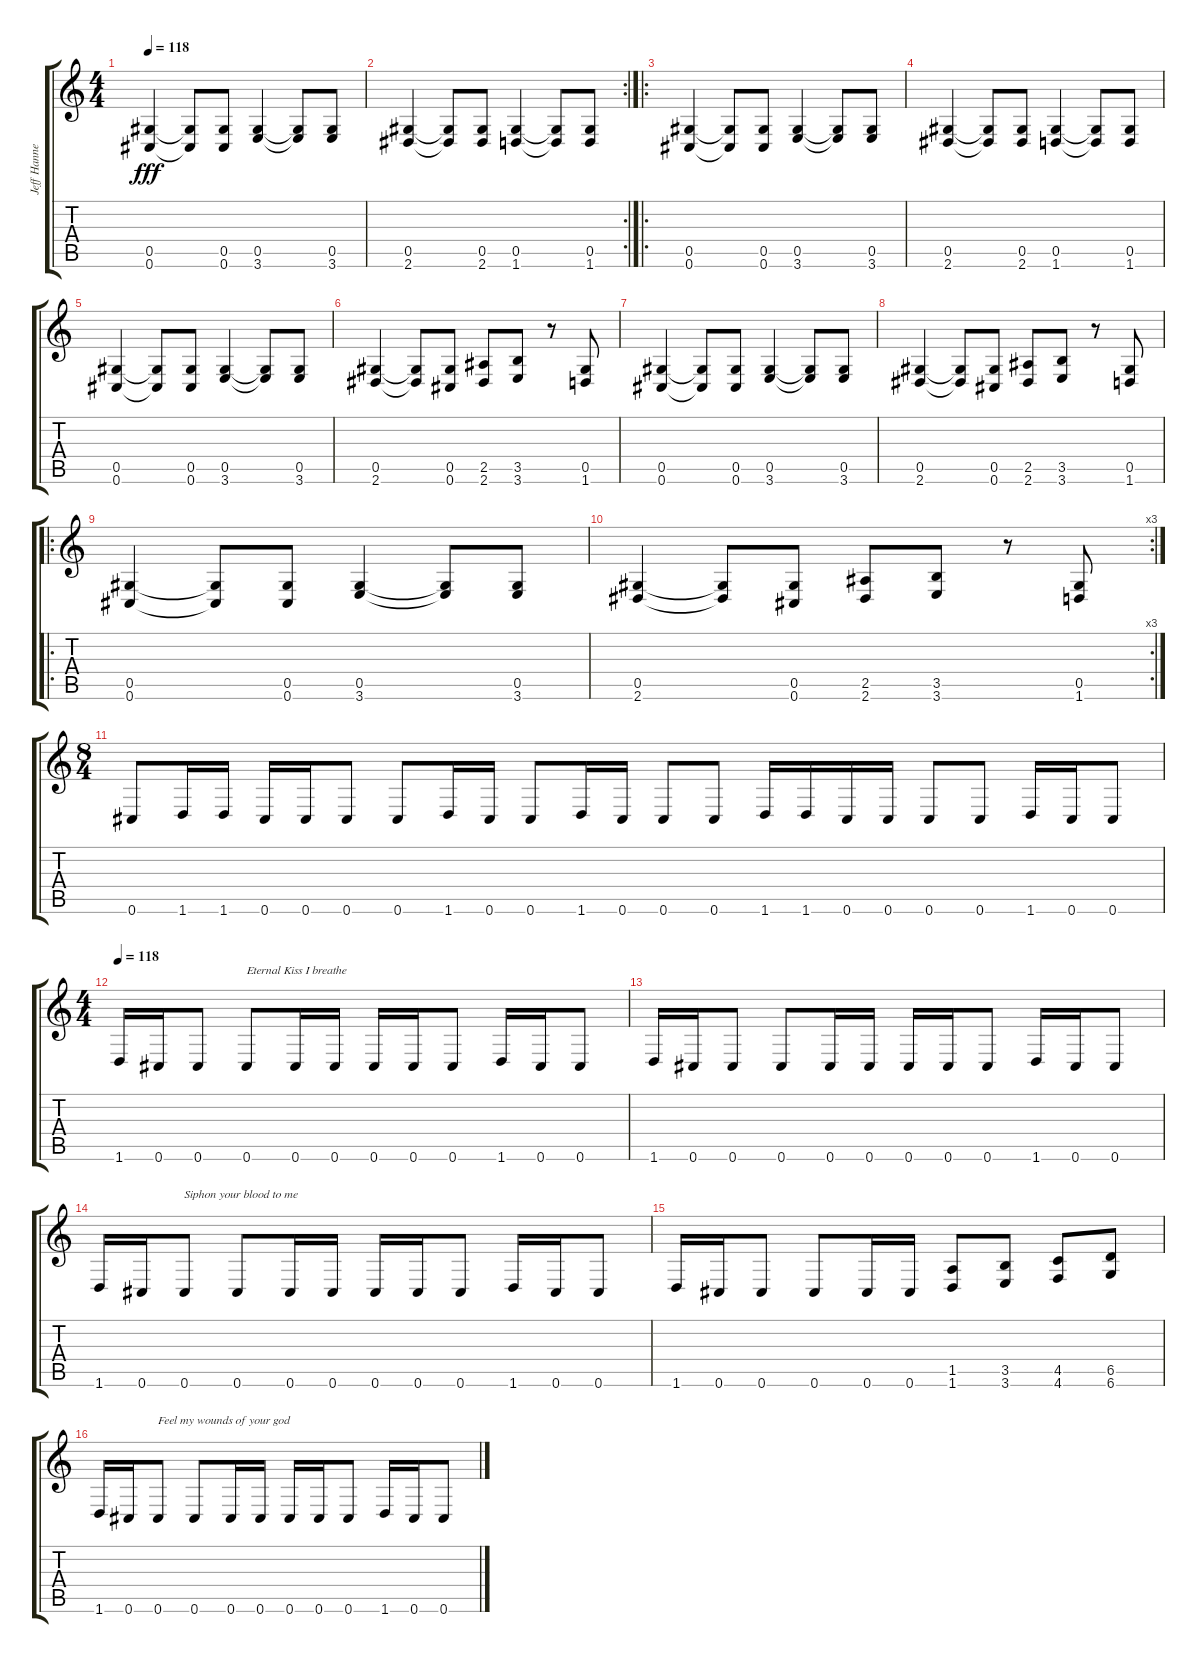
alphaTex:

\track ("Jeff Hanneman" "Jeff Hanne") {instrument distortionguitar}
\staff {score tabs}
\tuning (Eb4 Bb3 Gb3 Db3 Ab2 Db2) {hide}
\ts (4 4)
\tempo 118
\clef g2
\ks c
(0.5 0.6).4{dy fff instrument distortionguitar} (0.5{t} 0.6{t}).8 (0.5 0.6).8 (0.5 3.6).4 (0.5{t} 3.6{t}).8 (0.5 3.6).8 |
\rc 2
(0.5 2.6).4 (0.5{t} 2.6{t}).8 (0.5 2.6).8 (0.5 1.6).4 (0.5{t} 1.6{t}).8 (0.5 1.6).8 |
\ro
(0.5 0.6).4 (0.5{t} 0.6{t}).8 (0.5 0.6).8 (0.5 3.6).4 (0.5{t} 3.6{t}).8 (0.5 3.6).8 |
(0.5 2.6).4 (0.5{t} 2.6{t}).8 (0.5 2.6).8 (0.5 1.6).4 (0.5{t} 1.6{t}).8 (0.5 1.6).8 |
(0.5 0.6).4 (0.5{t} 0.6{t}).8 (0.5 0.6).8 (0.5 3.6).4 (0.5{t} 3.6{t}).8 (0.5 3.6).8 |
(0.5 2.6).4 (0.5{t} 2.6{t}).8 (0.5 0.6).8 (2.5 2.6).8 (3.5 3.6).8 r.8 (0.5 1.6).8 |
(0.5 0.6).4 (0.5{t} 0.6{t}).8 (0.5 0.6).8 (0.5 3.6).4 (0.5{t} 3.6{t}).8 (0.5 3.6).8 |
(0.5 2.6).4 (0.5{t} 2.6{t}).8 (0.5 0.6).8 (2.5 2.6).8 (3.5 3.6).8 r.8 (0.5 1.6).8 |
\ro
(0.5 0.6).4 (0.5{t} 0.6{t}).8 (0.5 0.6).8 (0.5 3.6).4 (0.5{t} 3.6{t}).8 (0.5 3.6).8 |
\rc 3
(0.5 2.6).4 (0.5{t} 2.6{t}).8 (0.5 0.6).8 (2.5 2.6).8 (3.5 3.6).8 r.8 (0.5 1.6).8 |
\ts (8 4)
0.6.8 1.6.16 1.6.16 0.6.16 0.6.16 0.6.8 0.6.8 1.6.16 0.6.16 0.6.8 1.6.16 0.6.16 0.6.8 0.6.8 1.6.16 1.6.16 0.6.16 0.6.16 0.6.8 0.6.8 1.6.16 0.6.16 0.6.8 |
\ts (4 4)
\tempo 118
1.6.16 0.6.16 0.6.8 0.6.8{txt "Eternal Kiss I breathe"} 0.6.16 0.6.16 0.6.16 0.6.16 0.6.8 1.6.16 0.6.16 0.6.8 |
1.6.16 0.6.16 0.6.8 0.6.8 0.6.16 0.6.16 0.6.16 0.6.16 0.6.8 1.6.16 0.6.16 0.6.8 |
1.6.16 0.6.16 0.6.8{txt "Siphon your blood to me"} 0.6.8 0.6.16 0.6.16 0.6.16 0.6.16 0.6.8 1.6.16 0.6.16 0.6.8 |
1.6.16 0.6.16 0.6.8 0.6.8 0.6.16 0.6.16 (1.5 1.6).8 (3.5 3.6).8 (4.5 4.6).8 (6.5 6.6).8 |
1.6.16 0.6.16 0.6.8{txt "Feel my wounds of your god"} 0.6.8 0.6.16 0.6.16 0.6.16 0.6.16 0.6.8 1.6.16 0.6.16 0.6.8
